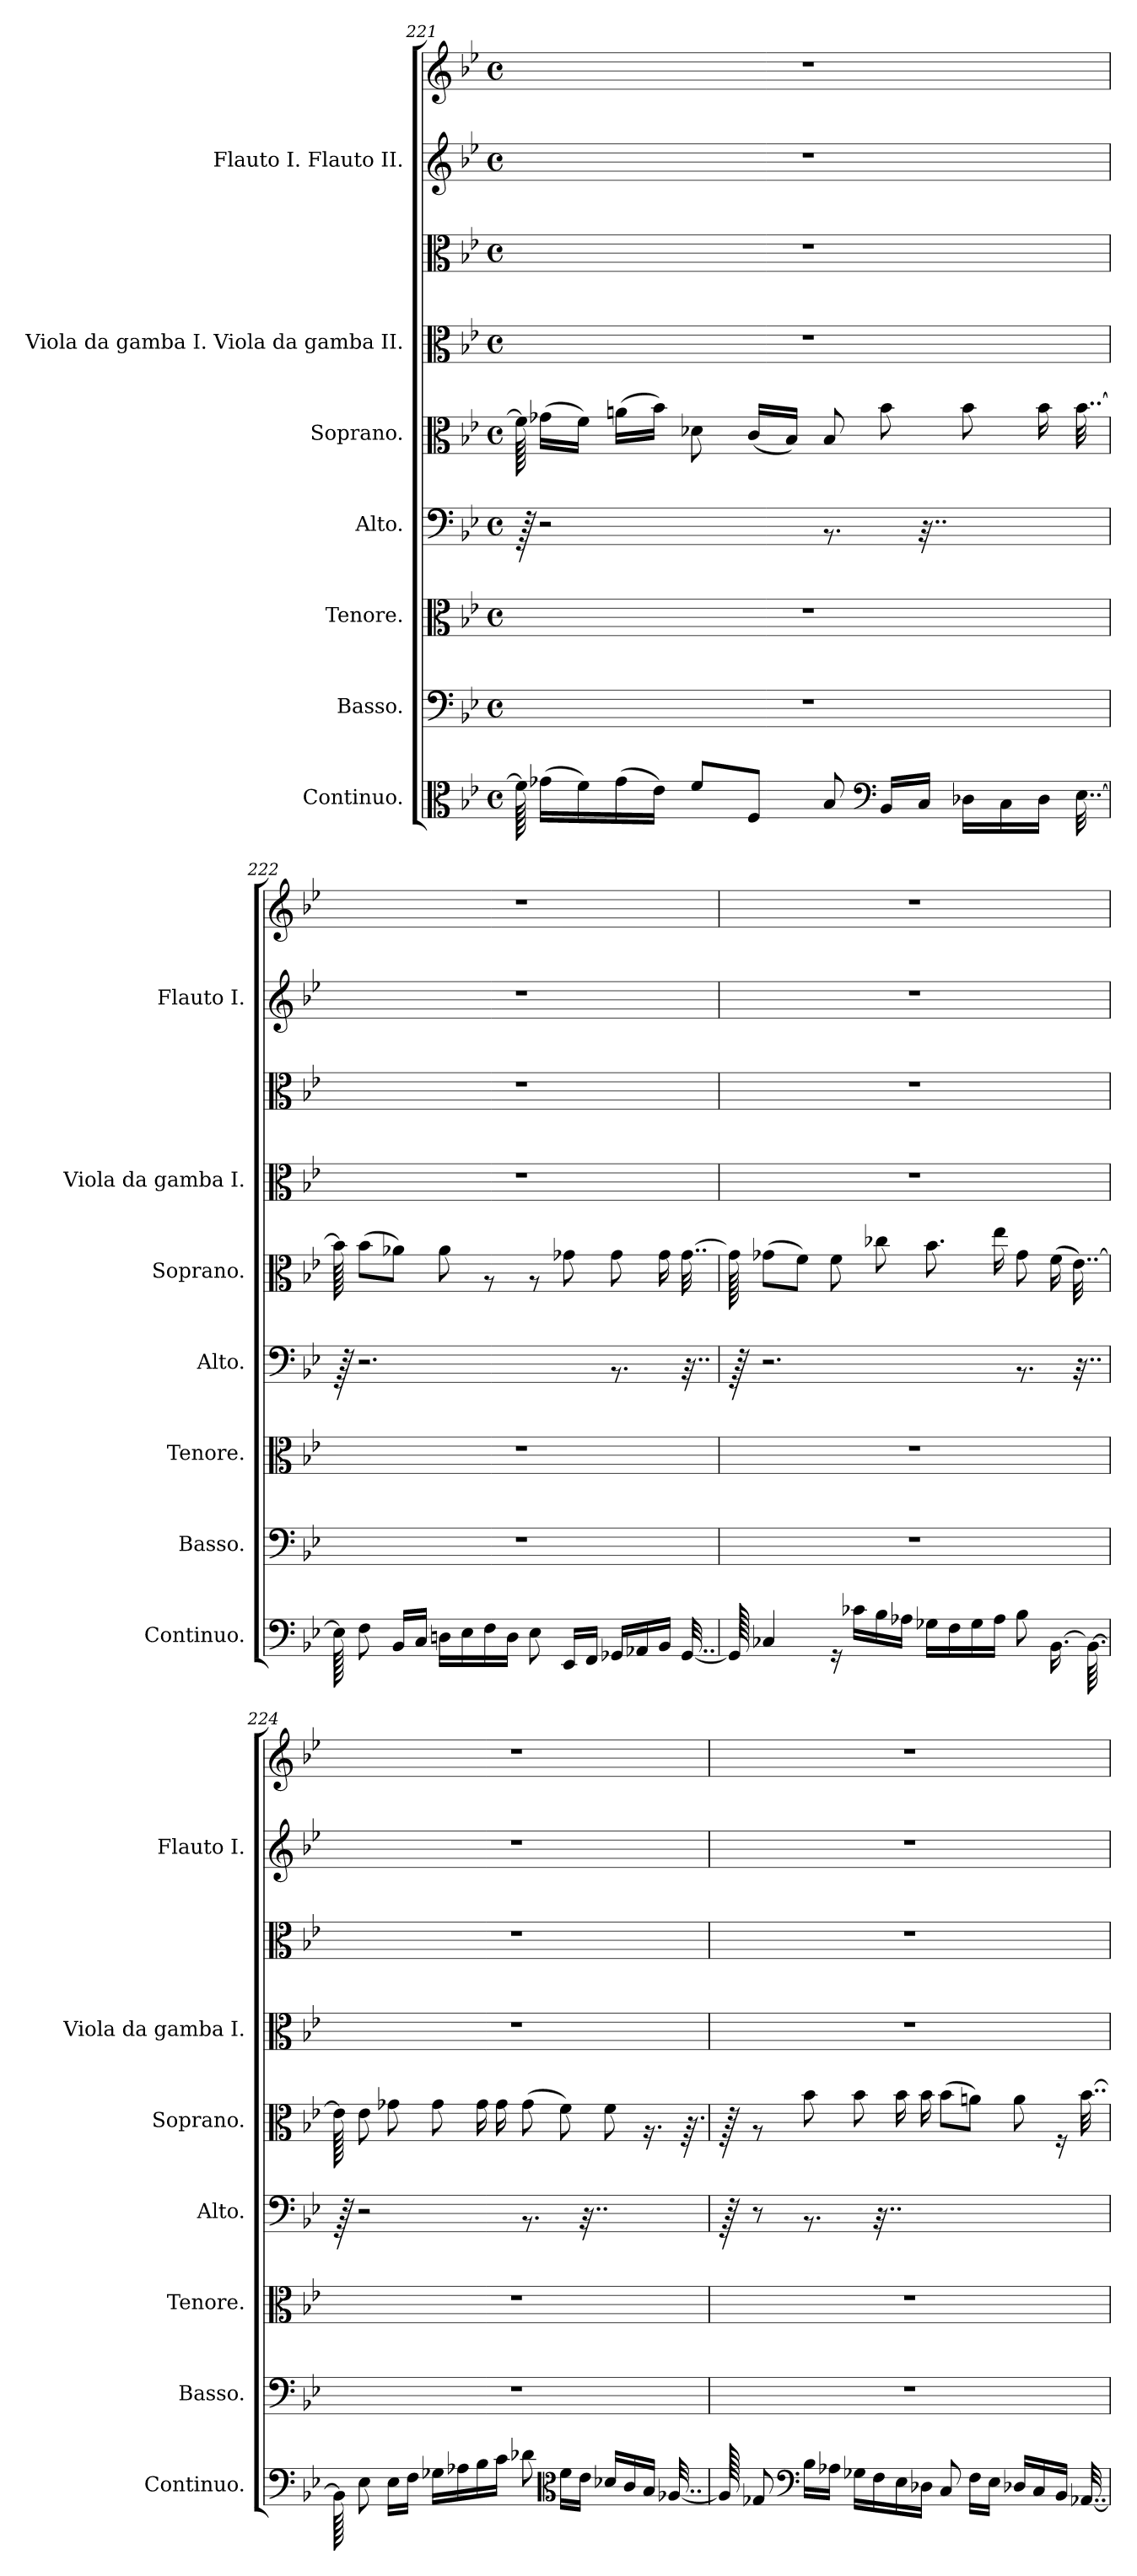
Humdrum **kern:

**kern	**kern	**kern	**kern	**kern	**kern	**kern	**kern	**kern
*part7	*part6	*part5	*part4	*part3	*part2	*part2	*part1	*part1
*staff9	*staff8	*staff7	*staff6	*staff5	*staff4	*staff3	*staff2	*staff1
*I"Continuo.	*I"Basso.	*I"Tenore.	*I"Alto.	*I"Soprano.	*I"Viola da gamba I. Viola da gamba II.	*	*I"Flauto I. Flauto II.	*
*I'Continuo.	*I'Basso.	*I'Tenore.	*I'Alto.	*I'Soprano.	*I'Viola da gamba I.	*	*I'Flauto I.	*
*clefC3	*clefF4	*clefC3	*clefF4	*clefC3	*clefC3	*clefC3	*clefG2	*clefG2
*k[b-e-]	*k[b-e-]	*k[b-e-]	*k[b-e-]	*k[b-e-]	*k[b-e-]	*k[b-e-]	*k[b-e-]	*k[b-e-]
*B-:	*B-:	*B-:	*B-:	*B-:	*B-:	*B-:	*B-:	*B-:
*M4/4	*M4/4	*M4/4	*M4/4	*M4/4	*M4/4	*M4/4	*M4/4	*M4/4
*met(c)	*met(c)	*met(c)	*met(c)	*met(c)	*met(c)	*met(c)	*met(c)	*met(c)
=221	=221	=221	=221	=221	=221	=221	=221	=221
128f\]	1r	1r	128rAA	128f\]	1r	1r	1r	1r
(>16g-X\LL	.	.	2r	(>16g-X\LL	.	.	.	.
16f\)	.	.	.	16f\JJ)	.	.	.	.
(>16g-\	.	.	.	(>16an\LL	.	.	.	.
16e-\JJ)	.	.	.	16b-\JJ)	.	.	.	.
8f/L	.	.	.	8d-X\	.	.	.	.
8F/J	.	.	.	(<16c/LL	.	.	.	.
.	.	.	.	16B-/JJ)	.	.	.	.
8B-/	.	.	8.rAA	8B-/	.	.	.	.
*clefF4	*	*	*	*	*	*	*	*
16BB-/LL	.	.	.	8b-\	.	.	.	.
16C/JJ	.	.	32..rAA	.	.	.	.	.
.	.	.	4ryy	.	.	.	.	.
16D-X\LL	.	.	.	8b-\	.	.	.	.
16C\	.	.	.	.	.	.	.	.
16D-\JJ	.	.	.	16b-\	.	.	.	.
[>32..E-\	.	.	.	[>32..b-\	.	.	.	.
!!LO:PB:g=z
=222	=222	=222	=222	=222	=222	=222	=222	=222
128E-\]	1r	1r	128rAA	128b-\]	1r	1r	1r	1r
8F\	.	.	2.r	(>8b-\L	.	.	.	.
16BB-/LL	.	.	.	8a-X\J)	.	.	.	.
16C/JJ	.	.	.	.	.	.	.	.
16Dn\LL	.	.	.	8a-\	.	.	.	.
16E-\	.	.	.	.	.	.	.	.
16F\	.	.	.	8rG	.	.	.	.
16D\JJ	.	.	.	.	.	.	.	.
8E-\	.	.	.	8rG	.	.	.	.
16EE-/LL	.	.	.	8g-X\	.	.	.	.
16FF/JJ	.	.	.	.	.	.	.	.
16GG-X/LL	.	.	8.rAA	8g-\	.	.	.	.
16AA-X/	.	.	.	.	.	.	.	.
16BB-/JJ	.	.	.	16g-\	.	.	.	.
[<32..GG-/	.	.	32..rAA	[>32..g-\	.	.	.	.
=223	=223	=223	=223	=223	=223	=223	=223	=223
128GG-/]	1r	1r	128rAA	128g-\]	1r	1r	1r	1r
4C-X/	.	.	2.r	(>8g-X\L	.	.	.	.
.	.	.	.	8f\J)	.	.	.	.
16rGG	.	.	.	8f\	.	.	.	.
16c-X\LL	.	.	.	.	.	.	.	.
16B-\	.	.	.	8cc-X\	.	.	.	.
16A-X\JJ	.	.	.	.	.	.	.	.
16G-X\LL	.	.	.	8.b-\	.	.	.	.
16F\	.	.	.	.	.	.	.	.
16G-\	.	.	.	.	.	.	.	.
16A-\JJ	.	.	.	16ee-\	.	.	.	.
8B-\	.	.	8.rAA	8g-\	.	.	.	.
[>16.BB-\	.	.	.	(>16f\	.	.	.	.
.	.	.	32..rAA	[>32..e-\)	.	.	.	.
64.BB-\_	.	.	.	.	.	.	.	.
!!LO:LB:g=z
=224	=224	=224	=224	=224	=224	=224	=224	=224
128BB-\]	1r	1r	128rAA	128e-\]	1r	1r	1r	1r
8E-\	.	.	2r	8e-\	.	.	.	.
16E-\LL	.	.	.	8g-X\	.	.	.	.
16F\JJ	.	.	.	.	.	.	.	.
16G-X\LL	.	.	.	8g-\	.	.	.	.
16A-X\	.	.	.	.	.	.	.	.
16B-\	.	.	.	16g-\	.	.	.	.
16c\JJ	.	.	.	16g-\	.	.	.	.
8d-X\	.	.	8.rAA	(>8g-\	.	.	.	.
*clefC3	*	*	*	*	*	*	*	*
16f\LL	.	.	.	8f\)	.	.	.	.
16e-\JJ	.	.	32..rAA	.	.	.	.	.
.	.	.	4ryy	.	.	.	.	.
16d-X/LL	.	.	.	8f\	.	.	.	.
16c/	.	.	.	.	.	.	.	.
16B-/JJ	.	.	.	16.rG	.	.	.	.
[<32..A-X/	.	.	.	.	.	.	.	.
.	.	.	.	64.rG	.	.	.	.
=225	=225	=225	=225	=225	=225	=225	=225	=225
128A-/]	1r	1r	128rAA	128rG	1r	1r	1r	1r
8G-X/	.	.	8r	8rG	.	.	.	.
*clefF4	*	*	*	*	*	*	*	*
16B-\LL	.	.	8.rAA	8b-\	.	.	.	.
16A-X\JJ	.	.	.	.	.	.	.	.
16G-X\LL	.	.	.	8b-\	.	.	.	.
16F\	.	.	32..rAA	.	.	.	.	.
.	.	.	2ryy	.	.	.	.	.
16E-\	.	.	.	16b-\	.	.	.	.
16D-X\JJ	.	.	.	16b-\	.	.	.	.
8C/	.	.	.	(>8b-\L	.	.	.	.
16F\LL	.	.	.	8an\J)	.	.	.	.
16E-\JJ	.	.	.	.	.	.	.	.
16D-X/LL	.	.	.	8a\	.	.	.	.
16C/	.	.	.	.	.	.	.	.
.	.	.	8ryy	.	.	.	.	.
16BB-/JJ	.	.	.	16rF	.	.	.	.
[<32..AA-X/	.	.	.	[>32..b-\	.	.	.	.
=	=	=	=	=	=	=	=	=
*-	*-	*-	*-	*-	*-	*-	*-	*-
